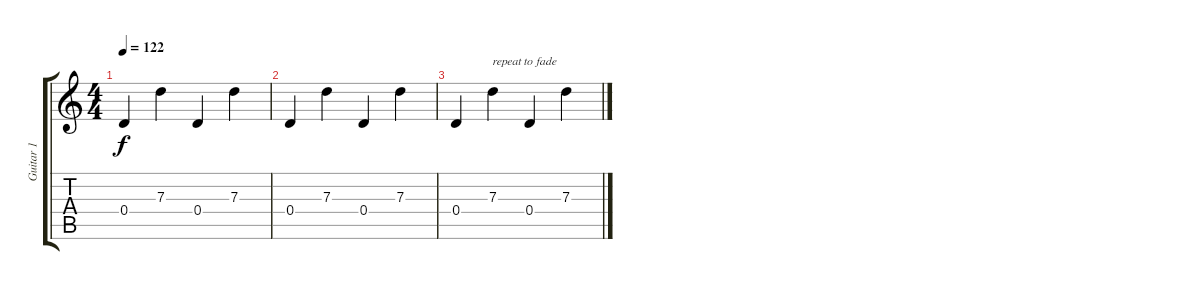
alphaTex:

\track ("Guitar 1" "Guitar 1") {instrument electricguitarclean}
\staff {score tabs}
\tuning (E4 B3 G3 D3 A2 E2) {hide}
\ts (4 4)
\tempo 122
\clef g2
\ks c
0.4.4{dy f} 7.3.4 0.4.4 7.3.4 |
0.4.4 7.3.4 0.4.4 7.3.4 |
0.4.4{volume 5} 7.3.4{txt "repeat to fade"} 0.4.4 7.3.4
